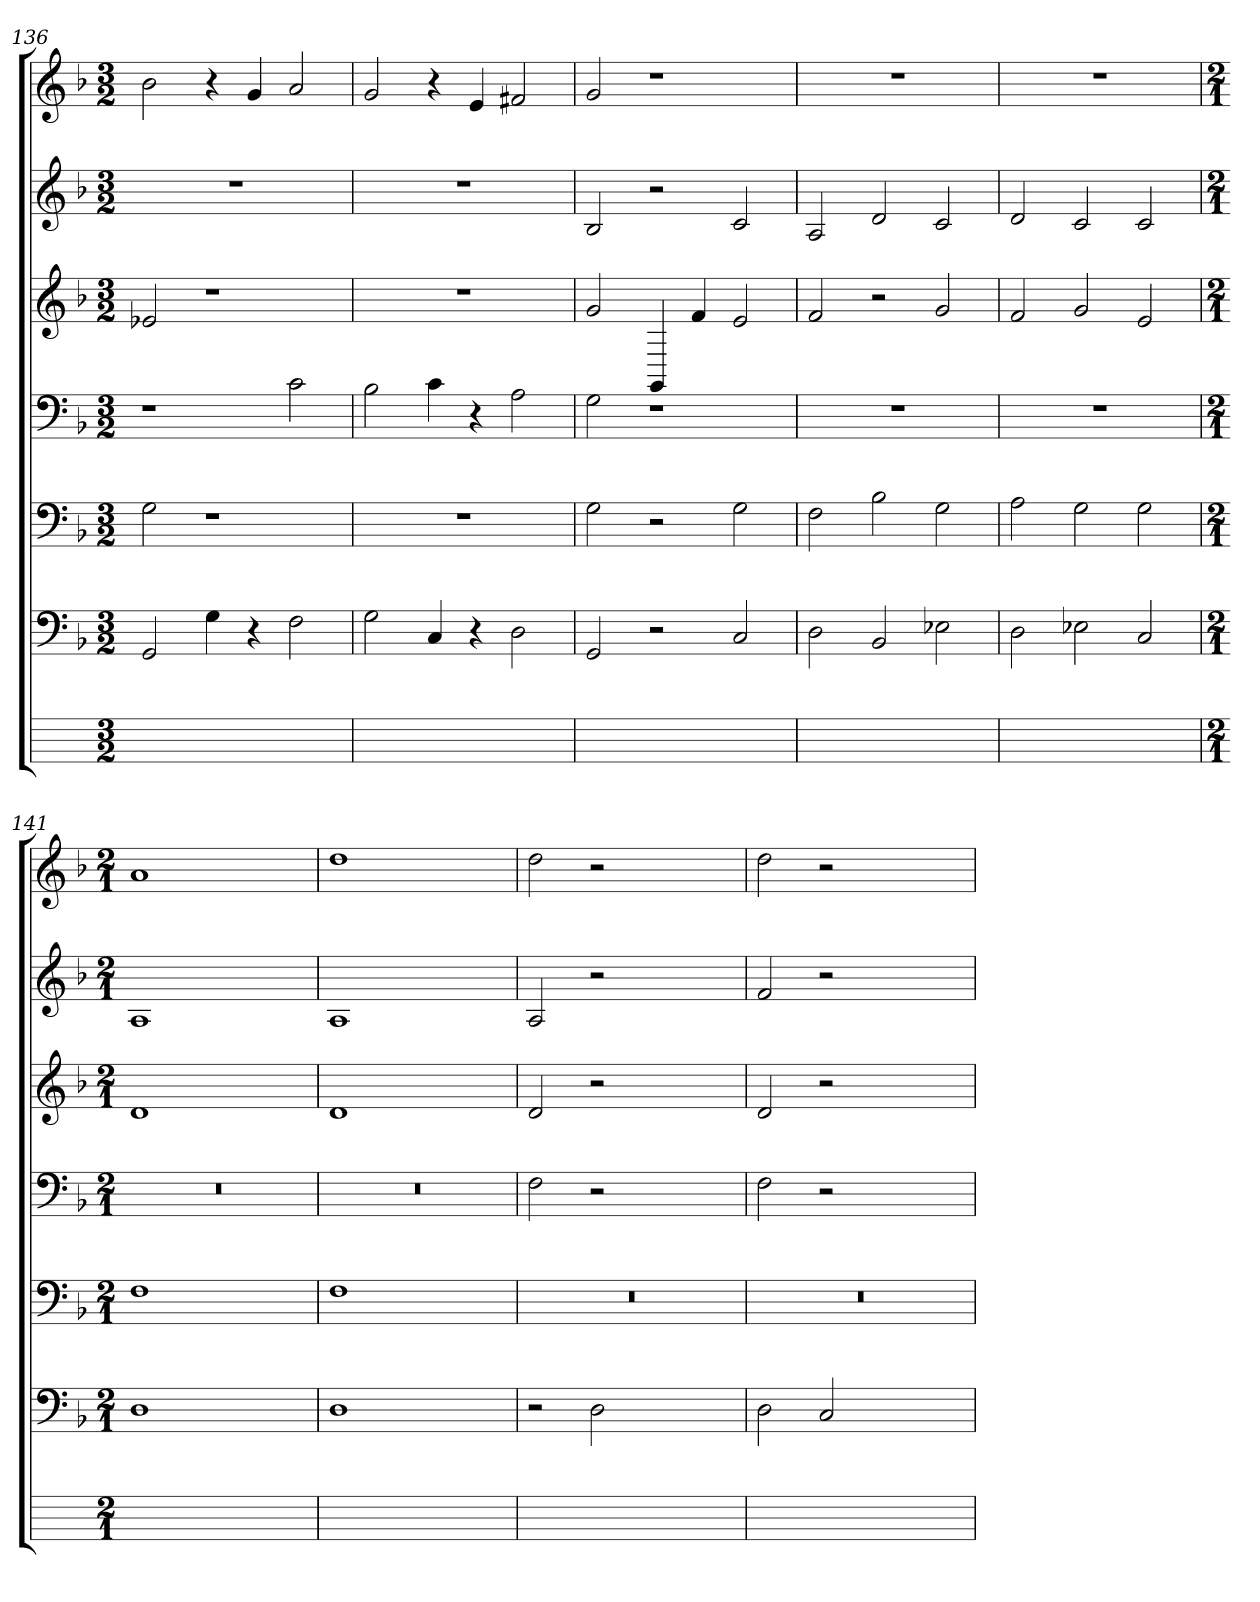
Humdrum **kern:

**kern	**kern	**kern	**kern	**kern	**kern	**kern
*part7	*part6	*part5	*part4	*part3	*part2	*part1
*staff7	*staff6	*staff5	*staff4	*staff3	*staff2	*staff1
*	*clefF4	*clefF4	*clefF4	*clefG2	*clefG2	*clefG2
*	*k[b-]	*k[b-]	*k[b-]	*k[b-]	*k[b-]	*k[b-]
*	*F:	*F:	*F:	*F:	*F:	*F:
*M3/2	*M3/2	*M3/2	*M3/2	*M3/2	*M3/2	*M3/2
=136	=136	=136	=136	=136	=136	=136
1.ryy	2GG	2G	1r	2e-Xi	1.r	2b-
.	4G	1r	.	1r	.	4r
.	4r	.	.	.	.	4g
.	2F	.	2c	.	.	2a
=137	=137	=137	=137	=137	=137	=137
1.ryy	2G	1.r	2B-	1.r	1.r	2g
.	4C	.	4c	.	.	4r
.	4r	.	4r	.	.	4e
.	2D	.	2A	.	.	2f#X
=138	=138	=138	=138	=138	=138	=138
1.ryy	2GG	2G	2G	2g	2B-	2g
.	2r	2r	1r	4GGj	2r	1r
.	.	.	.	4fj	.	.
.	2C	2G	.	2e	2c	.
=139	=139	=139	=139	=139	=139	=139
1.ryy	2D	2F	1.r	2f	2A	1.r
.	2BB-	2B-	.	2r	2d	.
.	2E-X	2G	.	2g	2c	.
=140	=140	=140	=140	=140	=140	=140
1.ryy	2D	2A	1.r	2f	2d	1.r
.	2E-X	2G	.	2g	2ci	.
.	2C	2GZ	.	2e	2c	.
=141	=141	=141	=141	=141	=141	=141
*stria6	*	*	*	*	*	*
*M2/1	*M2/1	*M2/1	*M2/1	*M2/1	*M2/1	*M2/1
0ryy	1D	1F	0r	1d	1A	1ai
.	1ryy	1ryy	.	1ryy	1ryy	1ryy
=142	=142	=142	=142	=142	=142	=142
0ryy	1DZ	1FZ	0r	1dZ	1AZ	1dd
.	1ryy	1ryy	.	1ryy	1ryy	1ryy
=143	=143	=143	=143	=143	=143	=143
0ryy	2r	0r	2F	2dZ	2AZ	2ddZ
.	2DZ	.	2r	2r	2r	2r
.	1ryy	.	1ryy	1ryy	1ryy	1ryy
=144	=144	=144	=144	=144	=144	=144
0ryy	2DZ	0r	2FZ	2dZ	2fZ	2dd
.	2Ci	.	2r	2r	2r	2r
.	1ryy	.	1ryy	1ryy	1ryy	1ryy
=	=	=	=	=	=	=
*-	*-	*-	*-	*-	*-	*-
